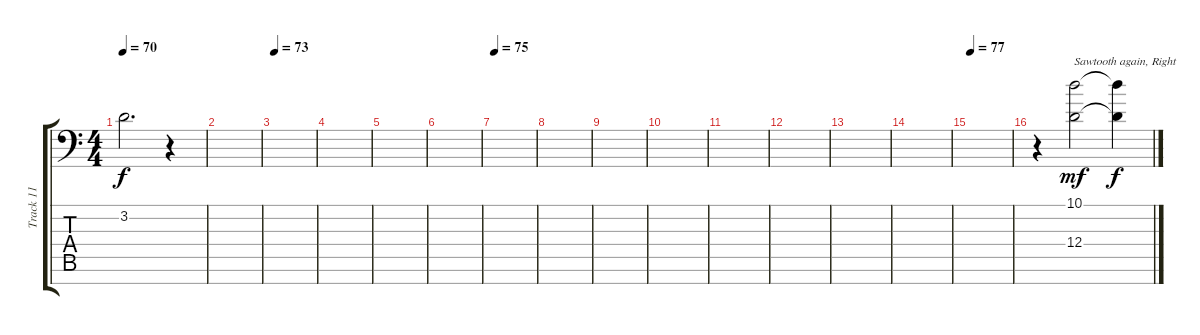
\track ("Track 11" "Track 11") {instrument lead2sawtooth}
\staff {score tabs}
\tuning (E4 B3 G3 D3 A2 E2 C-1) {hide}
\ts (4 4)
\tempo 70
\clef f4
\ks c
3.2{t}.2{d dy f} r.4 |
|
\tempo 73
|
|
|
|
\tempo 75
|
|
|
|
|
|
|
|
\tempo 77
|
r.4{volume 6 instrument lead2sawtooth} (10.1 12.4).2{txt "Sawtooth again, Right" dy mf volume 10} (10.1{t} 12.4{t}).4{dy f volume 2}
